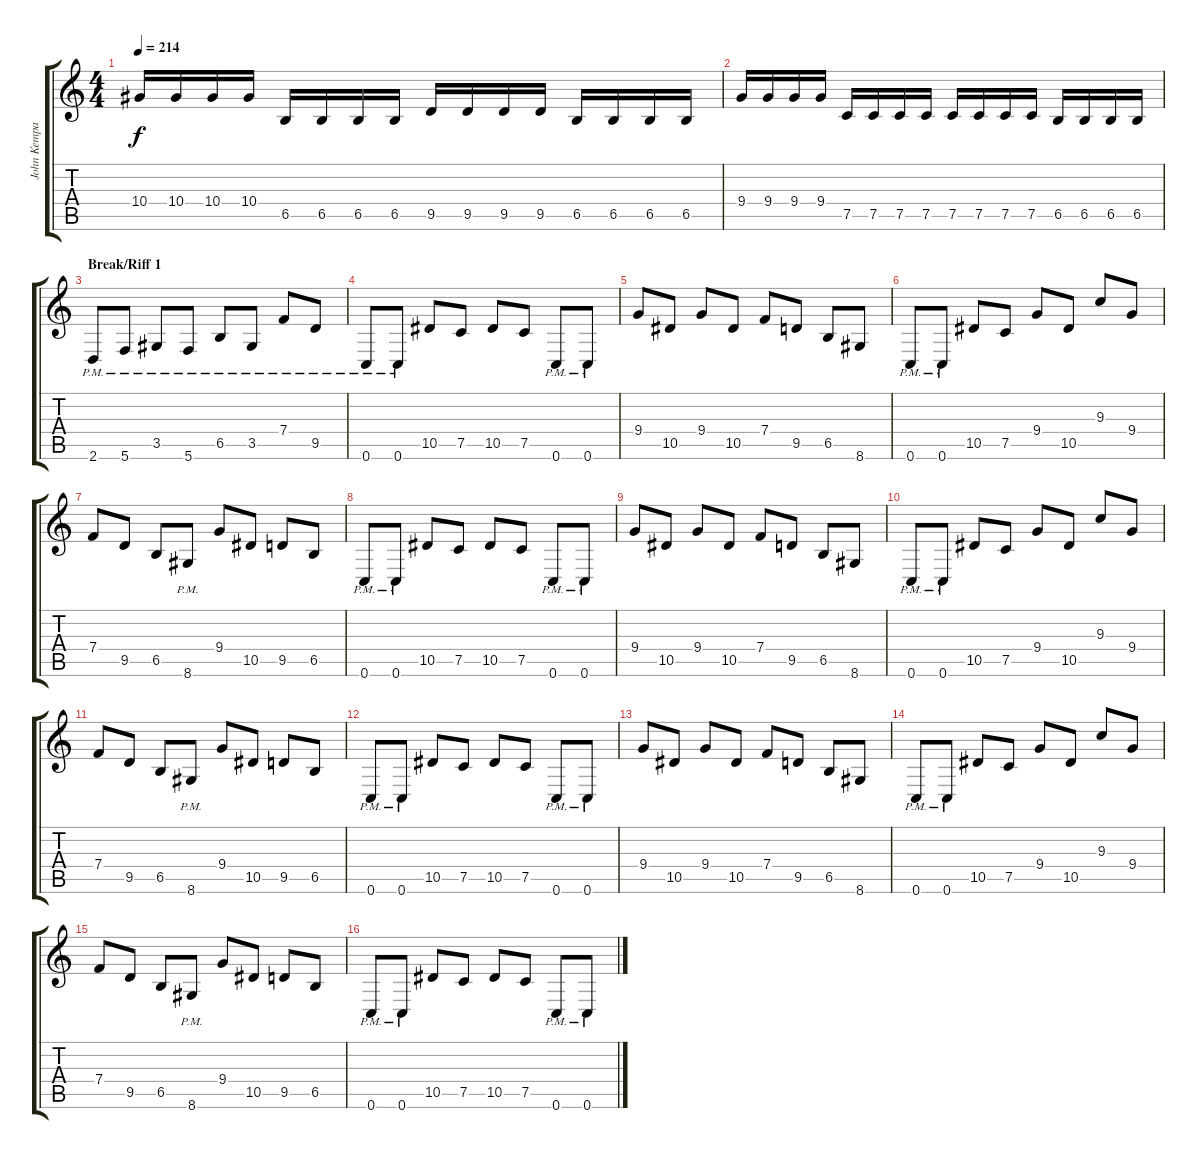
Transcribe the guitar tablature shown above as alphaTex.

\track ("John Kempainen (Guitar)" "John Kempa") {instrument distortionguitar}
\staff {score tabs}
\tuning (C4 G3 Eb3 Bb2 F2 C2) {hide}
\ts (4 4)
\tempo 214
\clef g2
\ks c
10.4.16{dy f} 10.4.16 10.4.16 10.4.16 6.5.16 6.5.16 6.5.16 6.5.16 9.5.16 9.5.16 9.5.16 9.5.16 6.5.16 6.5.16 6.5.16 6.5.16 |
9.4.16 9.4.16 9.4.16 9.4.16 7.5.16 7.5.16 7.5.16 7.5.16 7.5.16 7.5.16 7.5.16 7.5.16 6.5.16 6.5.16 6.5.16 6.5.16 |
\section ("" "Break/Riff 1")
2.6{pm}.8 5.6{pm}.8 3.5{pm}.8 5.6{pm}.8 6.5{pm}.8 3.5{pm}.8 7.4{pm}.8 9.5{pm}.8 |
0.6{pm}.8 0.6{pm}.8 10.5.8 7.5.8 10.5.8 7.5.8 0.6{pm}.8 0.6{pm}.8 |
9.4.8 10.5.8 9.4.8 10.5.8 7.4.8 9.5.8 6.5.8 8.6.8 |
0.6{pm}.8 0.6{pm}.8 10.5.8 7.5.8 9.4.8 10.5.8 9.3.8 9.4.8 |
7.4.8 9.5.8 6.5.8 8.6{pm}.8 9.4.8 10.5.8 9.5.8 6.5.8 |
0.6{pm}.8 0.6{pm}.8 10.5.8 7.5.8 10.5.8 7.5.8 0.6{pm}.8 0.6{pm}.8 |
9.4.8 10.5.8 9.4.8 10.5.8 7.4.8 9.5.8 6.5.8 8.6.8 |
0.6{pm}.8 0.6{pm}.8 10.5.8 7.5.8 9.4.8 10.5.8 9.3.8 9.4.8 |
7.4.8 9.5.8 6.5.8 8.6{pm}.8 9.4.8 10.5.8 9.5.8 6.5.8 |
0.6{pm}.8 0.6{pm}.8 10.5.8 7.5.8 10.5.8 7.5.8 0.6{pm}.8 0.6{pm}.8 |
9.4.8 10.5.8 9.4.8 10.5.8 7.4.8 9.5.8 6.5.8 8.6.8 |
0.6{pm}.8 0.6{pm}.8 10.5.8 7.5.8 9.4.8 10.5.8 9.3.8 9.4.8 |
7.4.8 9.5.8 6.5.8 8.6{pm}.8 9.4.8 10.5.8 9.5.8 6.5.8 |
0.6{pm}.8 0.6{pm}.8 10.5.8 7.5.8 10.5.8 7.5.8 0.6{pm}.8 0.6{pm}.8
